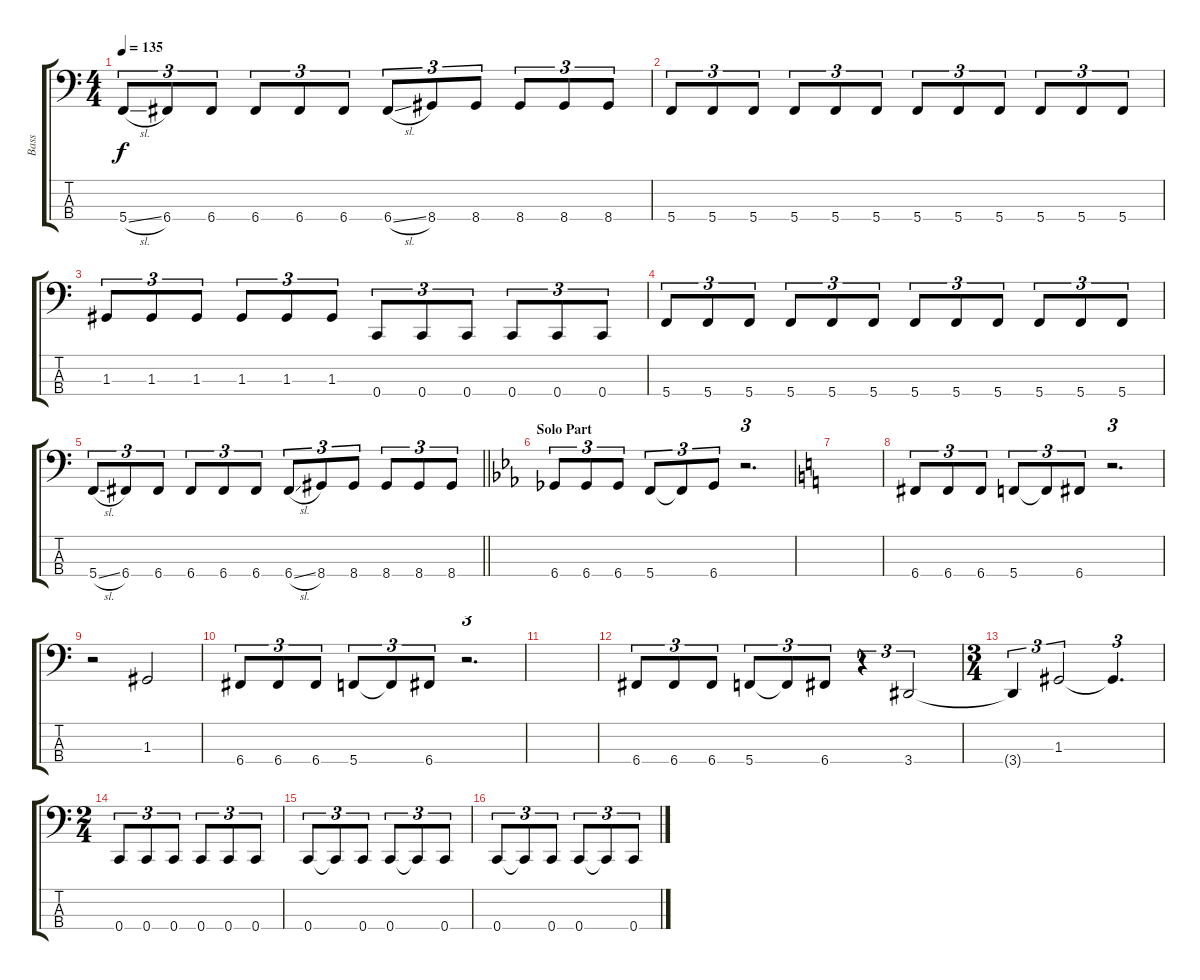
\track ("Bass" "Bass") {instrument electricbasspick}
\staff {score tabs}
\tuning (F2 C2 G1 C1) {hide}
\ts (4 4)
\tempo 135
\clef f4
\ks c
5.4{sl}.8{tu (3 2) dy f} 6.4.8{tu (3 2)} 6.4.8{tu (3 2)} 6.4.8{tu (3 2)} 6.4.8{tu (3 2)} 6.4.8{tu (3 2)} 6.4{sl}.8{tu (3 2)} 8.4.8{tu (3 2)} 8.4.8{tu (3 2)} 8.4.8{tu (3 2)} 8.4.8{tu (3 2)} 8.4.8{tu (3 2)} |
5.4.8{tu (3 2)} 5.4.8{tu (3 2)} 5.4.8{tu (3 2)} 5.4.8{tu (3 2)} 5.4.8{tu (3 2)} 5.4.8{tu (3 2)} 5.4.8{tu (3 2)} 5.4.8{tu (3 2)} 5.4.8{tu (3 2)} 5.4.8{tu (3 2)} 5.4.8{tu (3 2)} 5.4.8{tu (3 2)} |
1.3.8{tu (3 2)} 1.3.8{tu (3 2)} 1.3.8{tu (3 2)} 1.3.8{tu (3 2)} 1.3.8{tu (3 2)} 1.3.8{tu (3 2)} 0.4.8{tu (3 2)} 0.4.8{tu (3 2)} 0.4.8{tu (3 2)} 0.4.8{tu (3 2)} 0.4.8{tu (3 2)} 0.4.8{tu (3 2)} |
5.4.8{tu (3 2)} 5.4.8{tu (3 2)} 5.4.8{tu (3 2)} 5.4.8{tu (3 2)} 5.4.8{tu (3 2)} 5.4.8{tu (3 2)} 5.4.8{tu (3 2)} 5.4.8{tu (3 2)} 5.4.8{tu (3 2)} 5.4.8{tu (3 2)} 5.4.8{tu (3 2)} 5.4.8{tu (3 2)} |
\barLineRight lightlight
5.4{sl}.8{tu (3 2)} 6.4.8{tu (3 2)} 6.4.8{tu (3 2)} 6.4.8{tu (3 2)} 6.4.8{tu (3 2)} 6.4.8{tu (3 2)} 6.4{sl}.8{tu (3 2)} 8.4.8{tu (3 2)} 8.4.8{tu (3 2)} 8.4.8{tu (3 2)} 8.4.8{tu (3 2)} 8.4.8{tu (3 2)} |
\section ("" "Solo Part")
\ks eb
6.4.8{tu (3 2)} 6.4.8{tu (3 2)} 6.4.8{tu (3 2)} 5.4.8{tu (3 2)} 5.4{t}.8{tu (3 2)} 6.4.8{tu (3 2)} r.2{d tu (3 2)} |
\ks c
|
6.4.8{tu (3 2)} 6.4.8{tu (3 2)} 6.4.8{tu (3 2)} 5.4.8{tu (3 2)} 5.4{t}.8{tu (3 2)} 6.4.8{tu (3 2)} r.2{d tu (3 2)} |
r.2 1.3.2 |
6.4.8{tu (3 2)} 6.4.8{tu (3 2)} 6.4.8{tu (3 2)} 5.4.8{tu (3 2)} 5.4{t}.8{tu (3 2)} 6.4.8{tu (3 2)} r.2{d tu (3 2)} |
|
6.4.8{tu (3 2)} 6.4.8{tu (3 2)} 6.4.8{tu (3 2)} 5.4.8{tu (3 2)} 5.4{t}.8{tu (3 2)} 6.4.8{tu (3 2)} r.4{tu (3 2)} 3.4.2{tu (3 2)} |
\ts (3 4)
3.4{t}.4{tu (3 2)} 1.3.2{tu (3 2)} 1.3{t}.4{d tu (3 2)} |
\ts (2 4)
0.4.8{tu (3 2)} 0.4.8{tu (3 2)} 0.4.8{tu (3 2)} 0.4.8{tu (3 2)} 0.4.8{tu (3 2)} 0.4.8{tu (3 2)} |
0.4.8{tu (3 2)} 0.4{t}.8{tu (3 2)} 0.4.8{tu (3 2)} 0.4.8{tu (3 2)} 0.4{t}.8{tu (3 2)} 0.4.8{tu (3 2)} |
0.4.8{tu (3 2)} 0.4{t}.8{tu (3 2)} 0.4.8{tu (3 2)} 0.4.8{tu (3 2)} 0.4{t}.8{tu (3 2)} 0.4.8{tu (3 2)}
